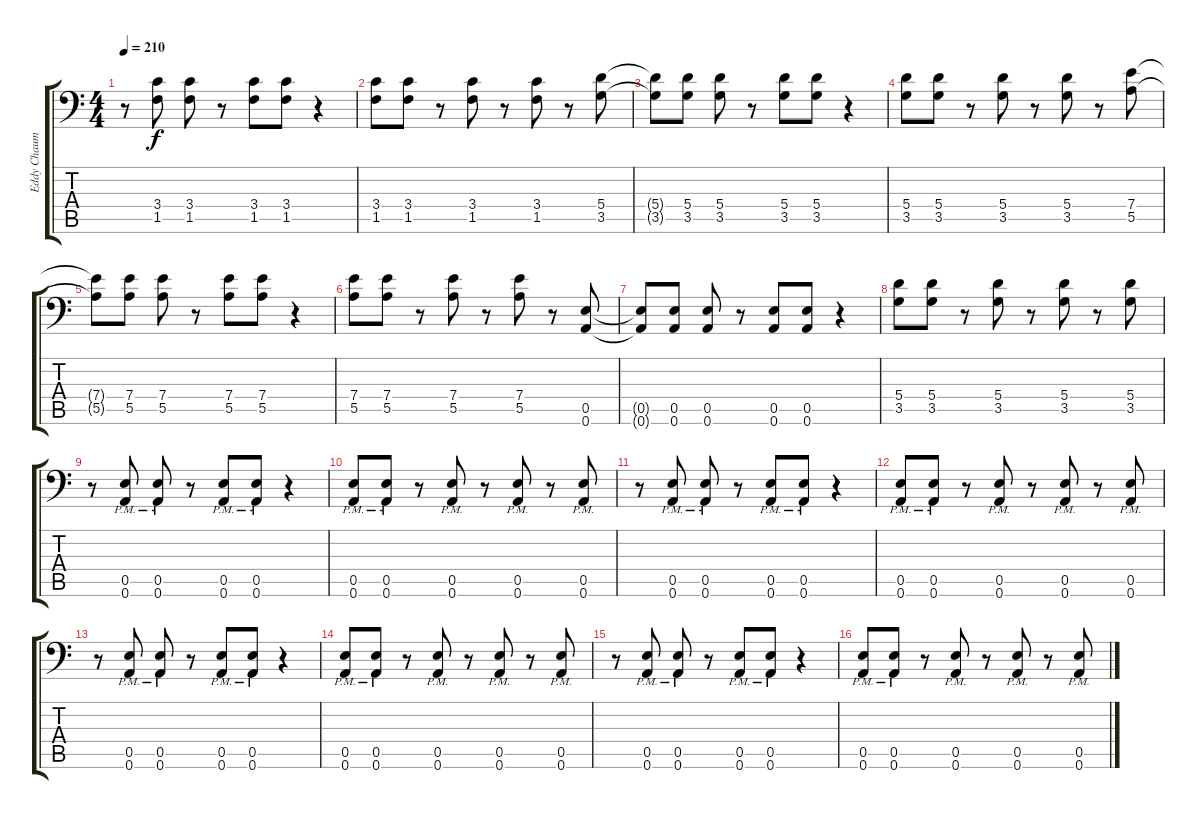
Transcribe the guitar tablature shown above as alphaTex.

\track ("Eddy Chaumulot (Rythm)" "Eddy Chaum") {instrument distortionguitar}
\staff {score tabs}
\tuning (B3 Gb3 D3 A2 E2 A1) {hide}
\ts (4 4)
\tempo 210
\clef f4
\ks c
r.8{dy f} (3.4 1.5).8 (3.4 1.5).8 r.8 (3.4 1.5).8 (3.4 1.5).8 r.4 |
(3.4 1.5).8 (3.4 1.5).8 r.8 (3.4 1.5).8 r.8 (3.4 1.5).8 r.8 (5.4 3.5).8 |
(5.4{t} 3.5{t}).8 (5.4 3.5).8 (5.4 3.5).8 r.8 (5.4 3.5).8 (5.4 3.5).8 r.4 |
(5.4 3.5).8 (5.4 3.5).8 r.8 (5.4 3.5).8 r.8 (5.4 3.5).8 r.8 (7.4 5.5).8 |
(7.4{t} 5.5{t}).8 (7.4 5.5).8 (7.4 5.5).8 r.8 (7.4 5.5).8 (7.4 5.5).8 r.4 |
(7.4 5.5).8 (7.4 5.5).8 r.8 (7.4 5.5).8 r.8 (7.4 5.5).8 r.8 (0.5 0.6).8 |
(0.5{t} 0.6{t}).8 (0.5 0.6).8 (0.5 0.6).8 r.8 (0.5 0.6).8 (0.5 0.6).8 r.4 |
(5.4 3.5).8 (5.4 3.5).8 r.8 (5.4 3.5).8 r.8 (5.4 3.5).8 r.8 (5.4 3.5).8 |
r.8 (0.5{pm} 0.6{pm}).8 (0.5{pm} 0.6{pm}).8 r.8 (0.5{pm} 0.6{pm}).8 (0.5{pm} 0.6{pm}).8 r.4 |
(0.5{pm} 0.6{pm}).8 (0.5{pm} 0.6{pm}).8 r.8 (0.5{pm} 0.6{pm}).8 r.8 (0.5{pm} 0.6{pm}).8 r.8 (0.5{pm} 0.6{pm}).8 |
r.8 (0.5{pm} 0.6{pm}).8 (0.5{pm} 0.6{pm}).8 r.8 (0.5{pm} 0.6{pm}).8 (0.5{pm} 0.6{pm}).8 r.4 |
(0.5{pm} 0.6{pm}).8 (0.5{pm} 0.6{pm}).8 r.8 (0.5{pm} 0.6{pm}).8 r.8 (0.5{pm} 0.6{pm}).8 r.8 (0.5{pm} 0.6{pm}).8 |
r.8 (0.5{pm} 0.6{pm}).8 (0.5{pm} 0.6{pm}).8 r.8 (0.5{pm} 0.6{pm}).8 (0.5{pm} 0.6{pm}).8 r.4 |
(0.5{pm} 0.6{pm}).8 (0.5{pm} 0.6{pm}).8 r.8 (0.5{pm} 0.6{pm}).8 r.8 (0.5{pm} 0.6{pm}).8 r.8 (0.5{pm} 0.6{pm}).8 |
r.8 (0.5{pm} 0.6{pm}).8 (0.5{pm} 0.6{pm}).8 r.8 (0.5{pm} 0.6{pm}).8 (0.5{pm} 0.6{pm}).8 r.4 |
(0.5{pm} 0.6{pm}).8 (0.5{pm} 0.6{pm}).8 r.8 (0.5{pm} 0.6{pm}).8 r.8 (0.5{pm} 0.6{pm}).8 r.8 (0.5{pm} 0.6{pm}).8
